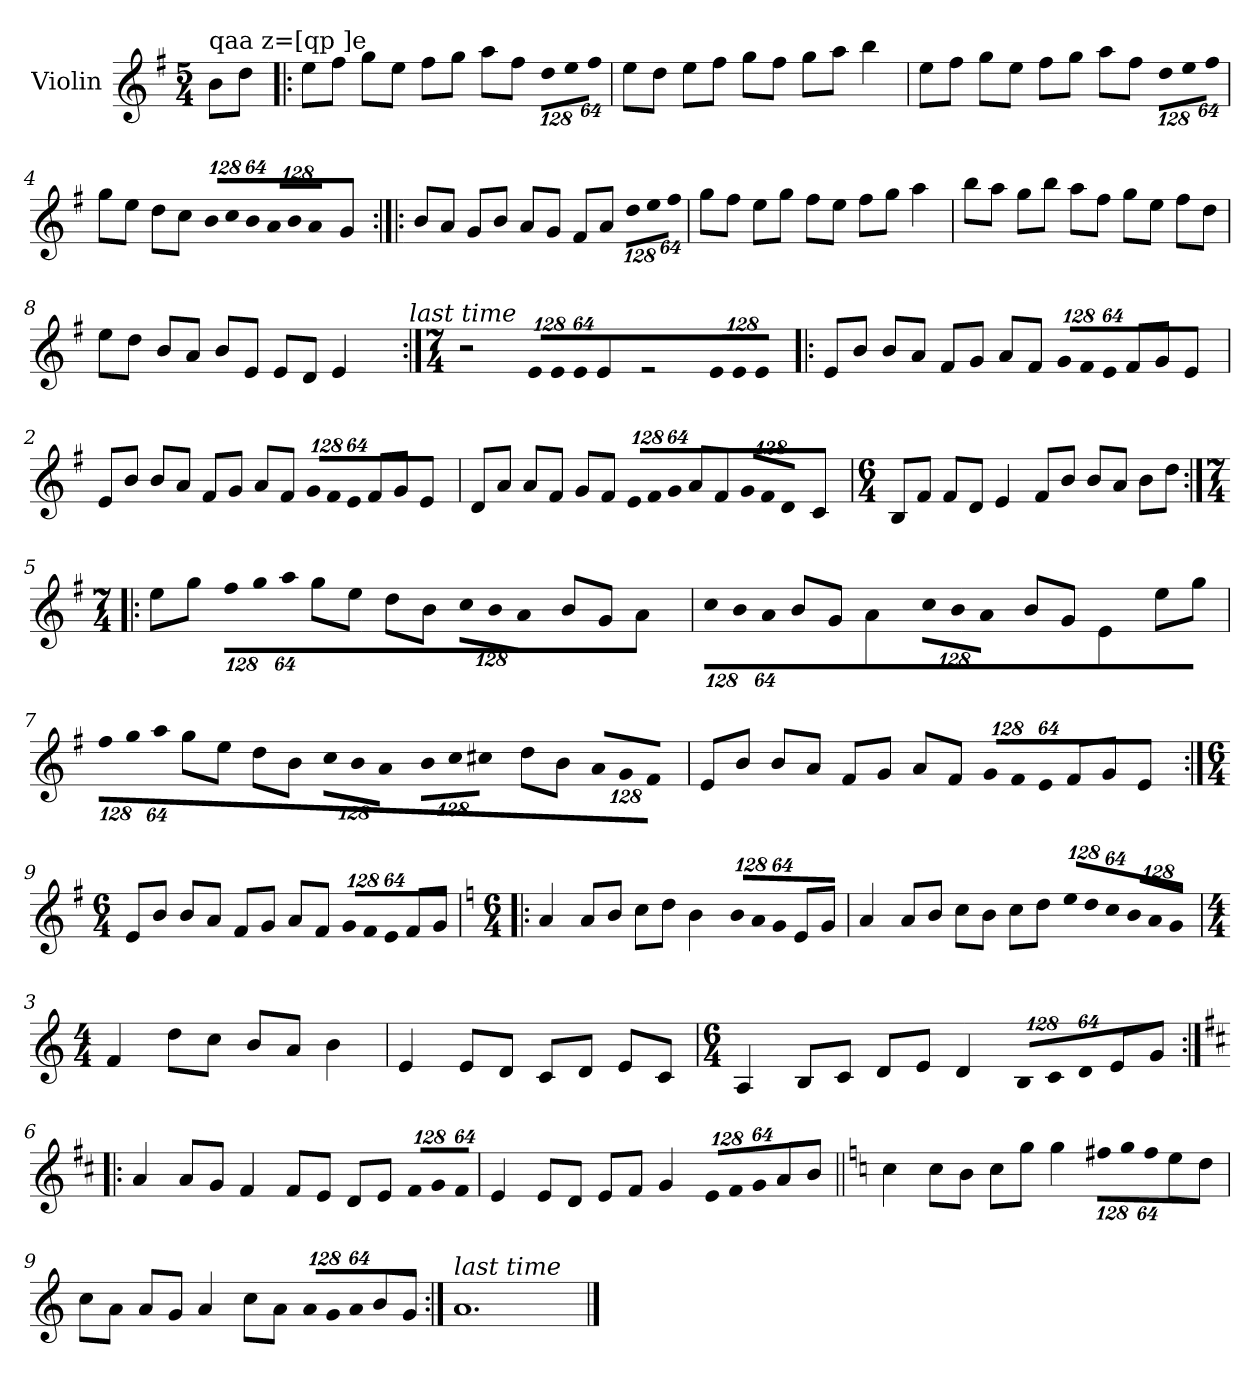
**kern
*part1
*staff1
*I"Violin
*I'Vln.
!!LO:PB:g=z
*clefG2
*k[f#]
*e:
*M5/4
*MM140
=
!LO:TX:a:t=qaa z=[qp  ]e
8bi\L
8ddi\J
=1!|:
8eei\L
8ff#i\J
8ggi\L
8eei\J
8ff#i\L
8ggi\J
8aai\L
8ff#i\J
*Xbrackettup
!LO:N:vis=8
1024%85ddi\L
!LO:N:vis=8
1024%85eei\
!LO:N:vis=8
512%43ff#i\J
=2
8eei\L
8ddi\J
8eei\L
8ff#i\J
8ggi\L
8ff#i\J
8ggi\L
8aai\J
4bbi\
=3
8eei\L
8ff#i\J
8ggi\L
8eei\J
8ff#i\L
8ggi\J
8aai\L
8ff#i\J
!LO:N:vis=8
1024%85ddi\L
!LO:N:vis=8
1024%85eei\
!LO:N:vis=8
512%43ff#i\J
=4
8ggi\L
8eei\J
8ddi\L
8cci\J
!LO:N:vis=8
1024%85bi\L
!LO:N:vis=8
1024%85cci\
!LO:N:vis=8
512%43bi\J
!LO:N:vis=8
1024%85ai/L
!LO:N:vis=8
1024%85bi/
!LO:N:vis=8
512%43ai/J
4gi/
!!LO:LB:g=z
=5:|!|:
8bi/L
8ai/J
8gi/L
8bi/J
8ai/L
8gi/J
8f#i/L
8ai/J
!LO:N:vis=8
1024%85ddi\L
!LO:N:vis=8
1024%85eei\
!LO:N:vis=8
512%43ff#i\J
=6
8ggi\L
8ff#i\J
8eei\L
8ggi\J
8ff#i\L
8eei\J
8ff#i\L
8ggi\J
4aai\
=7
8bbi\L
8aai\J
8ggi\L
8bbi\J
8aai\L
8ff#i\J
8ggi\L
8eei\J
8ff#i\L
8ddi\J
!!LO:LB:g=z
=8
*^
8eei\L	1ryy
8ddi\J	.
8bi/L	.
8ai/J	.
8bi/L	.
8ei/J	.
8ei/L	.
8di/J	.
4ei/	8ryy
.	16ryy
.	32ryy
.	64ryy
.	128...ryy
!	!LO:TX:a:i:t=last time
.	1024ryy
*v	*v
=9:|!
*M7/4
2r
!LO:N:vis=8
1024%85ei/L
!LO:N:vis=8
1024%85ei/
!LO:N:vis=8
512%43ei/J
4ei/
2r
!LO:N:vis=8
1024%85ei/L
!LO:N:vis=8
1024%85ei/
!LO:N:vis=8
512%43ei/J
!!LO:LB:g=z
=1!|:
8ei/L
8bi/J
8bi/L
8ai/J
8f#i/L
8gi/J
8ai/L
8f#i/J
!LO:N:vis=8
1024%85gi/L
!LO:N:vis=8
1024%85f#i/
!LO:N:vis=8
512%43ei/J
8f#i/L
8gi/J
4ei/
=2
8ei/L
8bi/J
8bi/L
8ai/J
8f#i/L
8gi/J
8ai/L
8f#i/J
!LO:N:vis=8
1024%85gi/L
!LO:N:vis=8
1024%85f#i/
!LO:N:vis=8
512%43ei/J
8f#i/L
8gi/J
4ei/
!!LO:LB:g=z
=3
8di/L
8ai/J
8ai/L
8f#i/J
8gi/L
8f#i/J
!LO:N:vis=8
1024%85ei/L
!LO:N:vis=8
1024%85f#i/
!LO:N:vis=8
512%43gi/J
8ai/L
8f#i/J
!LO:N:vis=8
1024%85gi/L
!LO:N:vis=8
1024%85f#i/
!LO:N:vis=8
512%43di/J
4ci/
=4
*M6/4
8Bi/L
8f#i/J
8f#i/L
8di/J
4ei/
8f#i/L
8bi/J
8bi/L
8ai/J
8bi\L
8ddi\J
!!LO:LB:g=z
=5:|!|:
*M7/4
8eei\L
8ggi\J
!LO:N:vis=8
1024%85ff#i\L
!LO:N:vis=8
1024%85ggi\
!LO:N:vis=8
512%43aai\J
8ggi\L
8eei\J
8ddi\L
8bi\J
!LO:N:vis=8
1024%85cci\L
!LO:N:vis=8
1024%85bi\
!LO:N:vis=8
512%43ai\J
8bi/L
8gi/J
4ai/
=6
!LO:N:vis=8
1024%85cci\L
!LO:N:vis=8
1024%85bi\
!LO:N:vis=8
512%43ai\J
8bi/L
8gi/J
4ai/
!LO:N:vis=8
1024%85cci\L
!LO:N:vis=8
1024%85bi\
!LO:N:vis=8
512%43ai\J
8bi/L
8gi/J
4ei/
8eei\L
8ggi\J
!!LO:LB:g=z
=7
!LO:N:vis=8
1024%85ff#i\L
!LO:N:vis=8
1024%85ggi\
!LO:N:vis=8
512%43aai\J
8ggi\L
8eei\J
8ddi\L
8bi\J
!LO:N:vis=8
1024%85cci\L
!LO:N:vis=8
1024%85bi\
!LO:N:vis=8
512%43ai\J
!LO:N:vis=8
1024%85bi\L
!LO:N:vis=8
1024%85cci\
!LO:N:vis=8
512%43cc#Xi\J
8ddi\L
8bi\J
!LO:N:vis=8
1024%85ai/L
!LO:N:vis=8
1024%85gi/
!LO:N:vis=8
512%43f#i/J
!!LO:LB:g=z
=8
8ei/L
8bi/J
8bi/L
8ai/J
8f#i/L
8gi/J
8ai/L
8f#i/J
!LO:N:vis=8
1024%85gi/L
!LO:N:vis=8
1024%85f#i/
!LO:N:vis=8
512%43ei/J
8f#i/L
8gi/J
4ei/
=9:|!
*M6/4
8ei/L
8bi/J
8bi/L
8ai/J
8f#i/L
8gi/J
8ai/L
8f#i/J
!LO:N:vis=8
1024%85gi/L
!LO:N:vis=8
1024%85f#i/
!LO:N:vis=8
512%43ei/J
8f#i/L
8gi/J
!!LO:PB:g=z
=1!|:
*k[]
*a:
*M6/4
4ai/
8ai/L
8bi/J
8cci\L
8ddi\J
4bi\
!LO:N:vis=8
1024%85bi/L
!LO:N:vis=8
1024%85ai/
!LO:N:vis=8
512%43gi/J
8ei/L
8gi/J
=2
4ai/
8ai/L
8bi/J
8cci\L
8bi\J
8cci\L
8ddi\J
!LO:N:vis=8
1024%85eei\L
!LO:N:vis=8
1024%85ddi\
!LO:N:vis=8
512%43cci\J
!LO:N:vis=8
1024%85bi/L
!LO:N:vis=8
1024%85ai/
!LO:N:vis=8
512%43gi/J
!!LO:LB:g=z
=3
*M4/4
4fi/
8ddi\L
8cci\J
8bi/L
8ai/J
4bi\
=4
4ei/
8ei/L
8di/J
8ci/L
8di/J
8ei/L
8ci/J
=5
*M6/4
4Ai/
8Bi/L
8ci/J
8di/L
8ei/J
4di/
!LO:N:vis=8
1024%85Bi/L
!LO:N:vis=8
1024%85ci/
!LO:N:vis=8
512%43di/J
8ei/L
8gi/J
!!LO:LB:g=z
=6:|!|:
*k[f#c#]
*D:
4ai/
8ai/L
8gi/J
4f#i/
8f#i/L
8ei/J
8di/L
8ei/J
!LO:N:vis=8
1024%85f#i/L
!LO:N:vis=8
1024%85gi/
!LO:N:vis=8
512%43f#i/J
=7
4ei/
8ei/L
8di/J
8ei/L
8f#i/J
4gi/
!LO:N:vis=8
1024%85ei/L
!LO:N:vis=8
1024%85f#i/
!LO:N:vis=8
512%43gi/J
8ai/L
8bi/J
!!LO:LB:g=z
=8||
*k[]
*C:
4cci\
8cci\L
8bi\J
8cci\L
8ggi\J
4ggi\
!LO:N:vis=8
1024%85ff#Xi\L
!LO:N:vis=8
1024%85ggi\
!LO:N:vis=8
512%43ff#i\J
8eei\L
8ddi\J
=9
*k[]
*C:
8cci\L
8ai\J
8ai/L
8gi/J
4ai/
8cci\L
8ai\J
!LO:N:vis=8
1024%85ai/L
!LO:N:vis=8
1024%85gi/
!LO:N:vis=8
512%43ai/J
8bi/L
8gi/J
=10:|!
!LO:TX:a:i:t=last time
1.ai
==
*-
